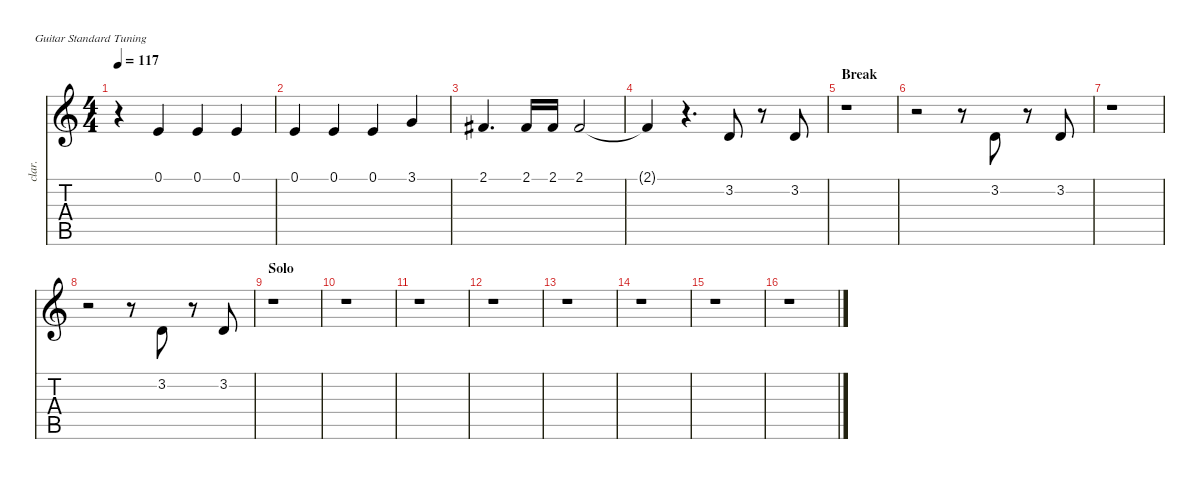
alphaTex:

\defaultSystemsLayout 4
\hideDynamics
\bracketExtendMode nobrackets
\otherSystemsTrackNameOrientation horizontal
\track ("Brian Bell - Backup Vocals" "clar.") {solo instrument clarinet}
\staff {score tabs}
\tuning (E4 B3 G3 D3 A2 E2)
\ts (4 4)
\tempo 117
\clef g2
\ks c
r.4{dy f beam Down} 0.1.4{beam Up} 0.1.4{beam Up} 0.1.4{beam Up} |
0.1.4{beam Up} 0.1.4{beam Up} 0.1.4{beam Up} 3.1.4{beam Up} |
2.1{acc #}.4{d beam Up} 2.1{acc #}.16{beam Up} 2.1{acc #}.16{beam Up} 2.1{acc #}.2{beam Up} |
2.1{t acc #}.4{beam Up} r.4{d beam Up} 3.2.8{beam Up} r.8{beam Up} 3.2.8{beam Up} |
\section ("" "Break")
r.1{beam Down} |
r.2{beam Down} r.8{beam Down} 3.2.8{beam Up} r.8{beam Up} 3.2.8{beam Up} |
r.1{beam Down} |
r.2{beam Down} r.8{beam Down} 3.2.8{beam Up} r.8{beam Up} 3.2.8{beam Up} |
\section ("" "Solo")
r.1{beam Down} |
r.1{beam Down} |
r.1{beam Down} |
r.1{beam Down} |
r.1{beam Down} |
r.1{beam Down} |
r.1{beam Down} |
r.1{beam Down}
